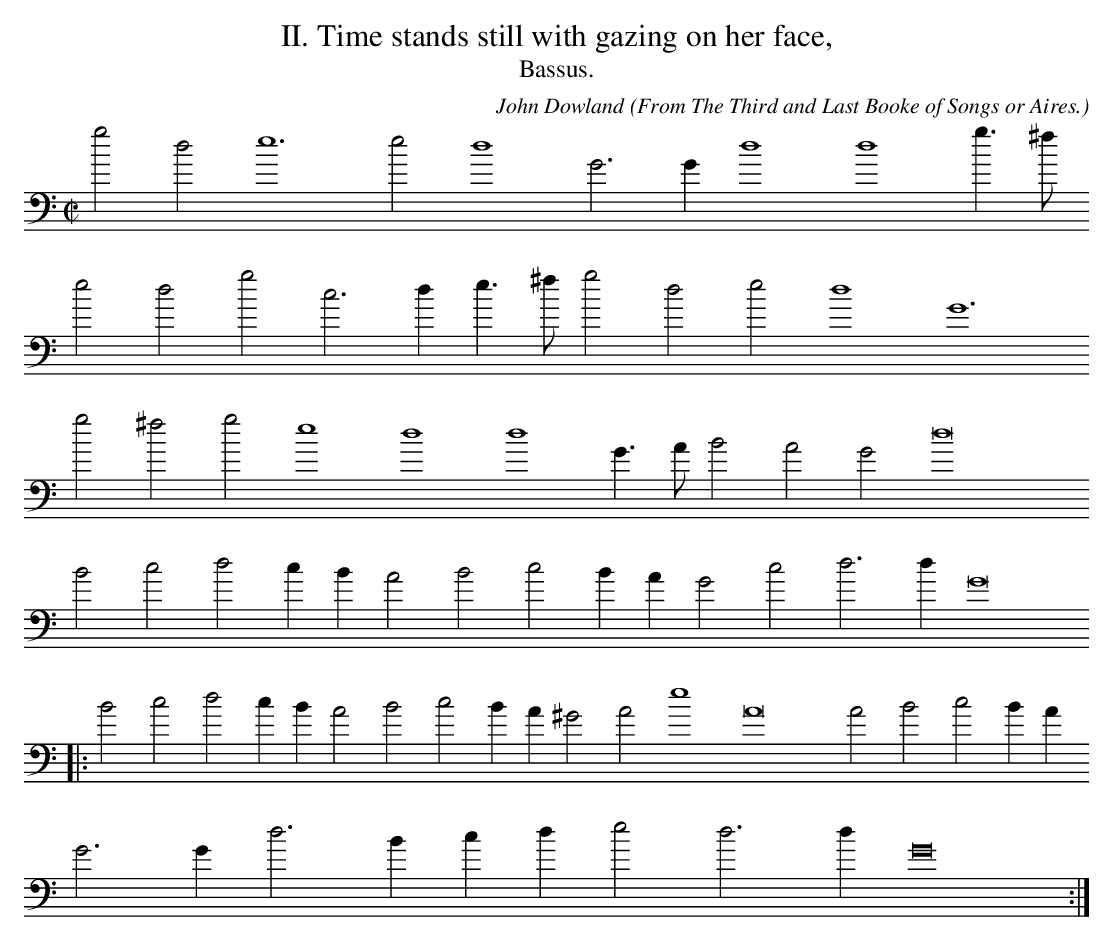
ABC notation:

X:1
T:II. Time stands still with gazing on her face,
T:Bassus.
C: John Dowland
O: From The Third and Last Booke of Songs or Aires.
O: Newly composed to sing to the Lute, Orpharion, or viols,
O: and a dialogue for a base and meane Lute with five voices to sing thereto.
M:C|
L:1/4
K:G mix bass
g2 d2 e6 e2 d4 G3 G d4 d4 g > ^f
e2 d2 g2 c3 d e > ^f g2 d2 e2 d4 G6
g2 ^f2 g2 e4 d4 d4 G > A B2 A2 G2 d8
B2 c2 d2 c B A2 B2 c2 B A G2 c2 d3 d G8
|: B2 c2 d2 c B A2 B2 c2 B A ^G2 A2 e4 A8 A2 B2 c2 B A
G3 G d3 B c d e2 d3 d G8 :|
